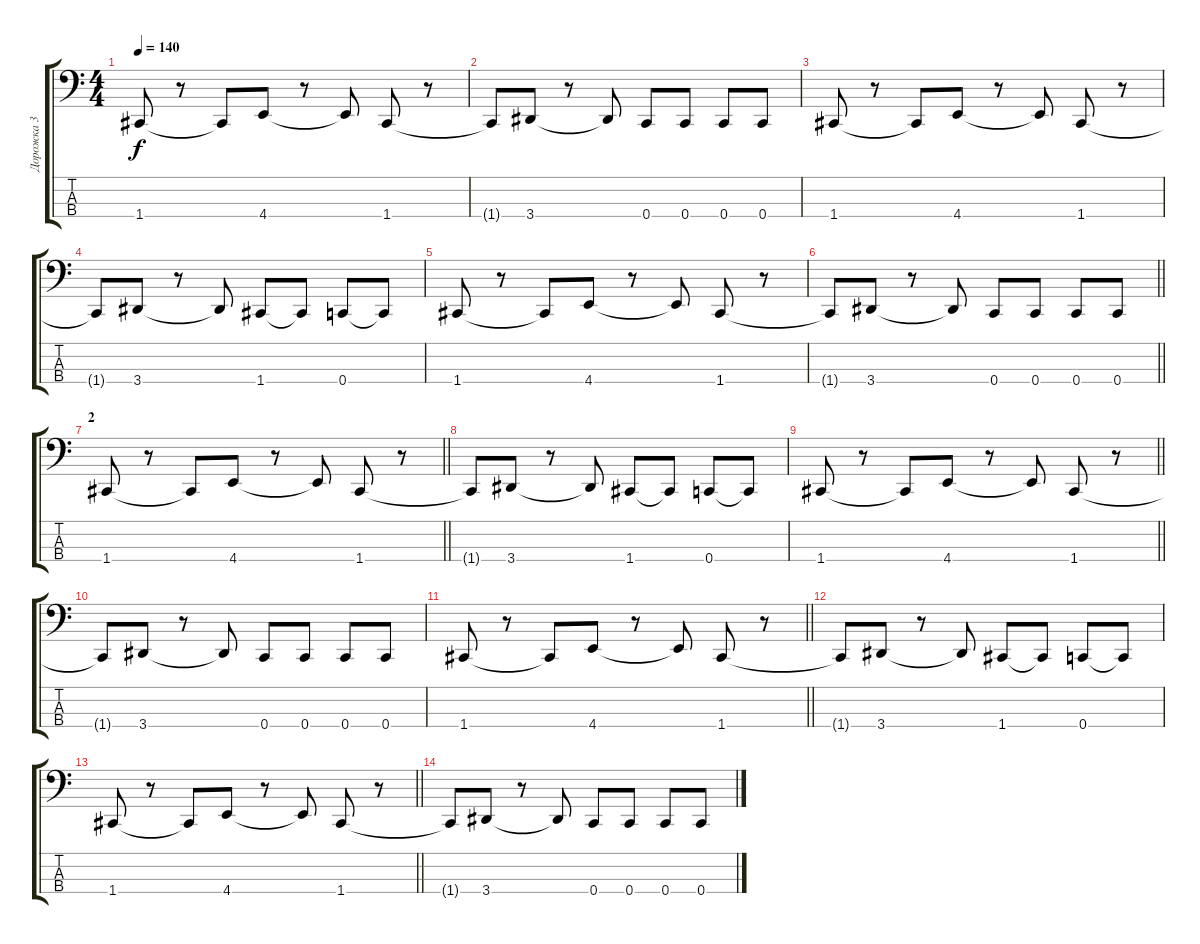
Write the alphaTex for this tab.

\track ("Дорожка 3" "Дорожка 3") {instrument electricbassfinger}
\staff {score tabs}
\tuning (F2 C2 G1 C1) {hide}
\ts (4 4)
\tempo 140
\clef f4
\ks c
1.4.8{dy f} r.8 1.4{t}.8 4.4.8 r.8 4.4{t}.8 1.4.8 r.8 |
1.4{t}.8 3.4.8 r.8 3.4{t}.8 0.4.8 0.4.8 0.4.8 0.4.8 |
1.4.8 r.8 1.4{t}.8 4.4.8 r.8 4.4{t}.8 1.4.8 r.8 |
1.4{t}.8 3.4.8 r.8 3.4{t}.8 1.4.8 1.4{t}.8 0.4.8 0.4{t}.8 |
1.4.8 r.8 1.4{t}.8 4.4.8 r.8 4.4{t}.8 1.4.8 r.8 |
\barLineRight lightlight
1.4{t}.8 3.4.8 r.8 3.4{t}.8 0.4.8 0.4.8 0.4.8 0.4.8 |
\section ("" "2")
\barLineRight lightlight
1.4.8 r.8 1.4{t}.8 4.4.8 r.8 4.4{t}.8 1.4.8 r.8 |
1.4{t}.8 3.4.8 r.8 3.4{t}.8 1.4.8 1.4{t}.8 0.4.8 0.4{t}.8 |
\barLineRight lightlight
1.4.8 r.8 1.4{t}.8 4.4.8 r.8 4.4{t}.8 1.4.8 r.8 |
1.4{t}.8 3.4.8 r.8 3.4{t}.8 0.4.8 0.4.8 0.4.8 0.4.8 |
\barLineRight lightlight
1.4.8 r.8 1.4{t}.8 4.4.8 r.8 4.4{t}.8 1.4.8 r.8 |
1.4{t}.8 3.4.8 r.8 3.4{t}.8 1.4.8 1.4{t}.8 0.4.8 0.4{t}.8 |
\barLineRight lightlight
1.4.8 r.8 1.4{t}.8 4.4.8 r.8 4.4{t}.8 1.4.8 r.8 |
1.4{t}.8 3.4.8 r.8 3.4{t}.8 0.4.8 0.4.8 0.4.8 0.4.8
